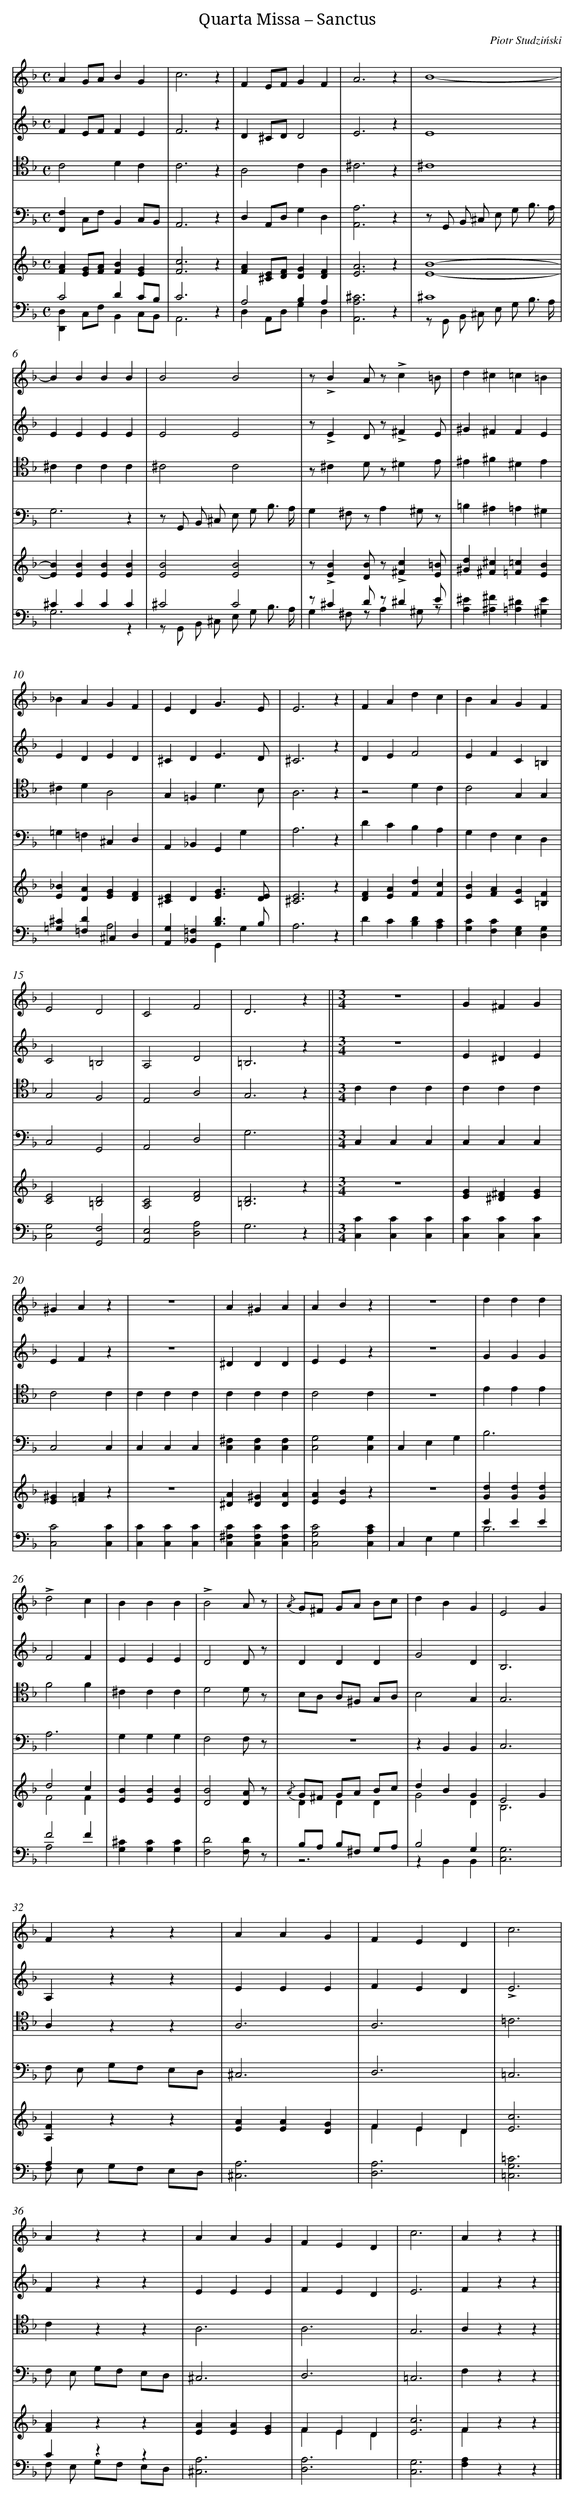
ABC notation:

X:1
T: Quarta Missa – Sanctus
C: Piotr Studziński
L: 1/4
M: C
V: 1 clef=treble
V: 2 clef=treble
V: 3 clef=tenor
V: 4 clef=bass
V: 5 clef=treble
V: 6 clef=bass
K: F
[V:1] AG/A/BG |
[V:2] FE/F/FE |
[V:3] C2DC |
[V:4] [F,,F,]C,/F,/B,,C,/B,,/ |
[V:5] [AF][G/E/][A/F/][BF][GE] |
[V:6] C2DC/B,/ & [D,D,,]C,/F,/B,,C,/B,,/ |
[V:1] c3z |
[V:2] F3z |
[V:3] C3z |
[V:4] A,,3z |
[V:5] [c3F3]z |
[V:6] C3z & A,,3x |
[V:1] FE/F/GF |
[V:2] D^C/D/D2 |
[V:3] A,2CA, |
[V:4] D,A,,/D,/G,D, |
[V:5] [AF][E/^C/][F/D/][GD][FD] |
[V:6] A,2B,A, & D,A,,/D,/G,D, |
[V:1] A3z |
[V:2] E3z |
[V:3] ^C3z |
[V:4] [A,,3A,3]z |
[V:5] [A3E3]z |
[V:6] [^C3A,3A,,3]z & x4 |
[V:1] B4- |
[V:2] E4 |
[V:3] ^C4 |
[V:4] z/ G,,/ B,,/ ^C,/ E,/ G,/ B,3// A,// |
[V:5] [B4E4]- |
[V:6] ^C4 & z/ G,,/ B,,/ ^C,/ E,/ G,/ B,3// A,// |
[V:1] BBBB |
[V:2] EEEE |
[V:3] ^CCCC |
[V:4] G,3z |
[V:5] [BE][BE][BE][BE] |
[V:6] ^CCCC & G,3z |
[V:1] B2B2 |
[V:2] E2E2 |
[V:3] ^C2C2 |
[V:4] z/ G,,/ B,,/ ^C,/ E,/ G,/ B,3// A,// |
[V:5] [B2E2][B2E2] |
[V:6] ^C2C2 & z/ G,,/ B,,/ ^C,/ E,/ G,/ B,3// A,// |
[V:1] z/!accent!BA/ z/!accent!c=B/ |
[V:2] z/!accent!ED/ z/!accent!^FE/ |
[V:3] z/^CD/ z/^DE/ |
[V:4] G,^F,/ z/A,^G,/ z/ |
[V:5] z/!accent![BE][B/D/] z/!accent![c^F][=B/E/] |
[V:6] z/^CD/ z/^DE/ & G,^F,/ z/A,^G,/ z/ |
[V:1] d^c=c=B |
[V:2] ^G^FFE |
[V:3] ^E^F^DE |
[V:4] =B,^A,=A,^G, |
[V:5] [d^G][^c^F][=c=F][BE] |
[V:6] [^EA,][^F^A,][^D=A,][E^G,] & x4 |
[V:1] _BAGF |
[V:2] EDED |
[V:3] ^CDA,2 |
[V:4] =G,=F,^C,D, |
[V:5] [_BE][AD][GE][FD] |
[V:6] [^C=G,][D=F,]^C,D, & x2A,2 |
[V:1] EDG3/E/ |
[V:2] ^CDE3/D/ |
[V:3] G,=F,D3/B,/ |
[V:4] A,,_B,,G,,G, |
[V:5] [E^C]D[G3/E3/][E/D/] |
[V:6] [G,A,,][=F,_B,,][D3/B,3/]B,/ & x2G,,G, |
[V:1] E3z |
[V:2] ^C3z |
[V:3] A,3z |
[V:4] A,3z |
[V:5] [E3^C3]z |
[V:6] A,3z & x4 |
[V:1] FAdc |
[V:2] DEF2 |
[V:3] z2DC |
[V:4] DCB,A, |
[V:5] [FD][AE][dF][cF] |
[V:6] DC[DB,][CA,] & x4 |
[V:1] BAGF |
[V:2] EFC=B, |
[V:3] C2G,G, |
[V:4] G,F,E,D, |
[V:5] [BE][AF][GC][F=B,] |
[V:6] [CG,][CF,][G,E,][G,D,] & x4 |
[V:1] E2D2 |
[V:2] C2=B,2 |
[V:3] G,2F,2 |
[V:4] C,2G,,2 |
[V:5] [E2C2][D2=B,2] |
[V:6] [G,2C,2][F,2G,,2] & x4 |
[V:1] C2F2 |
[V:2] A,2D2 |
[V:3] E,2A,2 |
[V:4] A,,2D,2 |
[V:5] [C2A,2][F2D2] |
[V:6] [E,2A,,2][A,2D,2] & x4 |
[V:1] D3z ||
[V:2] =B,3z ||
[V:3] G,3z ||
[V:4] G,3x ||
[V:5] [D3=B,3]z ||
[V:6] G,3z & x4 ||
[V:1] [M:3/4]z3 |
[V:2] [M:3/4]z3 |
[V:3] [M:3/4]CCC |
[V:4] [M:3/4]C,C,C, |
[V:5] [M:3/4]z3 |
[V:6] [M:3/4][CC,][CC,][CC,] & x3 |
[V:1] G^FG |
[V:2] E^DE |
[V:3] CCC |
[V:4] C,C,C, |
[V:5] [GE][^F^D][GE] |
[V:6] [CC,][CC,][CC,] & x3 |
[V:1] ^GAz |
[V:2] EFz |
[V:3] C2C |
[V:4] C,2C, |
[V:5] [^GE][A=F]z |
[V:6] [C2C,2][CC,] & x3 |
[V:1] z3 |
[V:2] z3 |
[V:3] CCC |
[V:4] C,C,C, |
[V:5] z3 |
[V:6] [CC,][CC,][CC,] & x3 |
[V:1] A^GA |
[V:2] ^DDD |
[V:3] CCC |
[V:4] [C,^F,][C,F,][C,F,] |
[V:5] [A^D][^GD][AD] |
[V:6] [C^F,C,][CF,C,][CF,C,] & x3 |
[V:1] ABz |
[V:2] EEz |
[V:3] C2C |
[V:4] [C,2G,2][C,G,] |
[V:5] [AE][BE]z |
[V:6] [C2G,2C,2][CA,C,] & x3 |
[V:1] z3 |
[V:2] z3 |
[V:3] z3 |
[V:4] C,E,G, |
[V:5] z3 |
[V:6] C,E,G, & x3 |
[V:1] ddd |
[V:2] GGG |
[V:3] EEE |
[V:4] B,3 |
[V:5] [dG][dG][dG] |
[V:6] EEE & B,3 |
[V:1] !accent!d2c |
[V:2] F2F |
[V:3] F2F |
[V:4] A,3 |
[V:5] d2c & F2F |
[V:6] F2F & A,2x |
[V:1] BBB |
[V:2] EEE |
[V:3] ^CCC |
[V:4] G,G,G, |
[V:5] [BE][BE][BE] |
[V:6] [^CG,][CG,][CG,] & x3 |
[V:1] !accent!B2A/ z/ |
[V:2] D2D/ z/ |
[V:3] D2D/ z/ |
[V:4] F,2F,/ z/ |
[V:5] [B2D2][A/D/] z/ |
[V:6] [D2F,2][D/F,/] z/ & x3 |
[V:1] {/A} G/^F/ G/A/ B/c/ |
[V:2] DDD |
[V:3] B,/A,/ A,/^F,/ G,/A,/ |
[V:4] z3 |
[V:5] {/A} G/^F/ G/A/ B/c/ & DDD |
[V:6] B,/A,/ B,/^F,/ G,/A,/ & z3 |
[V:1] dBG |
[V:2] G2D |
[V:3] B,2G, |
[V:4] zB,,B,, |
[V:5] dBG & G2D |
[V:6] B,2G, & zB,,B,, |
[V:1] E2G |
[V:2] B,3 |
[V:3] G,3 |
[V:4] C,3 |
[V:5] E2G & B,3 |
[V:6] [G,3C,3] & x3 |
[V:1] Fzz |
[V:2] A,zz |
[V:3] A,zz |
[V:4] F,/ E,/ G,/F,/ E,/D,/ |
[V:5] [FA,]zz |
[V:6] A,xx & F,/ E,/ G,/F,/ E,/D,/ |
[V:1] AAG |
[V:2] EEE |
[V:3] A,3 |
[V:4] ^C,3 |
[V:5] [AE][AE][GD] |
[V:6] [A,3^C,3] & x3 |
[V:1] FED |
[V:2] FED |
[V:3] A,3 |
[V:4] D,3 |
[V:5] FED & FED |
[V:6] [A,3D,3] & x3 |
[V:1] c3 |
[V:2] !accent!E3 |
[V:3] =C3 |
[V:4] =C,3 |
[V:5] [c3E3] |
[V:6] [=C3G,3=C,3] & x3 |
[V:1] Azz |
[V:2] Fzz |
[V:3] Czz |
[V:4] F,/ E,/ G,/F,/ E,/D,/ |
[V:5] [AF]zz |
[V:6] Czz & F,/ E,/ G,/F,/ E,/D,/ |
[V:1] AAG |
[V:2] EEE |
[V:3] A,3 |
[V:4] ^C,3 |
[V:5] [AE][AE][GE] |
[V:6] [A,3^C,3] & x3 |
[V:1] FED |
[V:2] FED |
[V:3] A,3 |
[V:4] D,3 |
[V:5] FED & FED |
[V:6] [A,3D,3] & x3 |
[V:1] c3 |
[V:2] E3 |
[V:3] G,3 |
[V:4] =C,3 |
[V:5] [c3E3] |
[V:6] [G,3C,3] & x3 |
[V:1] Azz |]
[V:2] Fzz |]
[V:3] A,zz |]
[V:4] F,zz |]
[V:5] Fzz & Fxx |]
[V:6] [A,F,]zz & x3 |]
